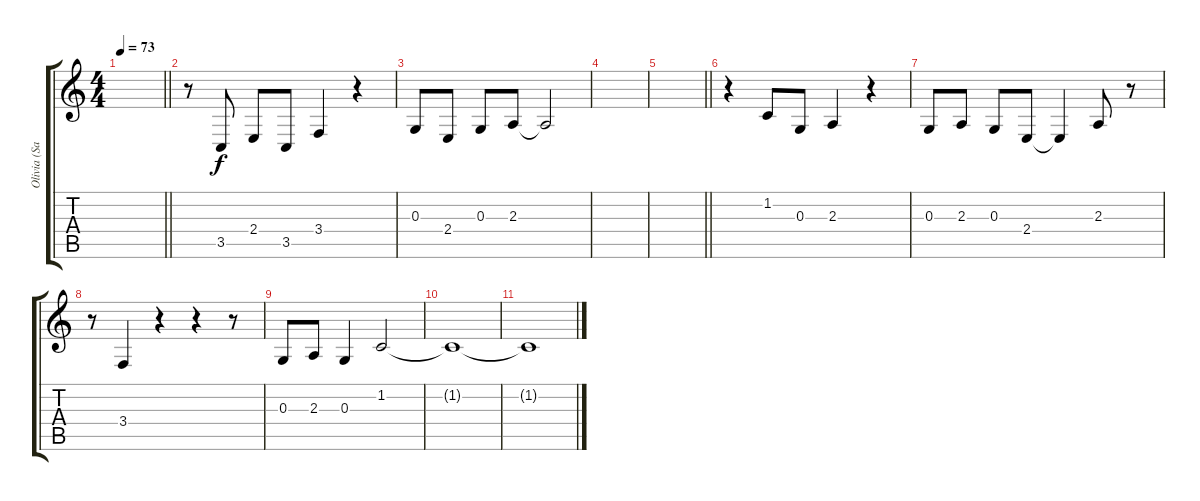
\track ("Olivia (Sandy)" "Olivia (Sa") {instrument altosax}
\staff {score tabs}
\tuning (E4 B3 G3 D3 A2 E2) {hide}
\ts (4 4)
\tempo 73
\clef g2
\barLineRight lightlight
\ks c
|
r.8 3.5.8 2.4.8 3.5.8 3.4.4 r.4 |
0.3.8 2.4.8 0.3.8 2.3.8 2.3{t}.2 |
|
\barLineRight lightlight
|
r.4 1.2.8 0.3.8 2.3.4 r.4 |
0.3.8 2.3.8 0.3.8 2.4.8 2.4{t}.4 2.3.8 r.8 |
r.8 3.4.4 r.4 r.4 r.8 |
0.3.8 2.3.8 0.3.4 1.2.2 |
1.2{t}.1 |
1.2{t}.1
